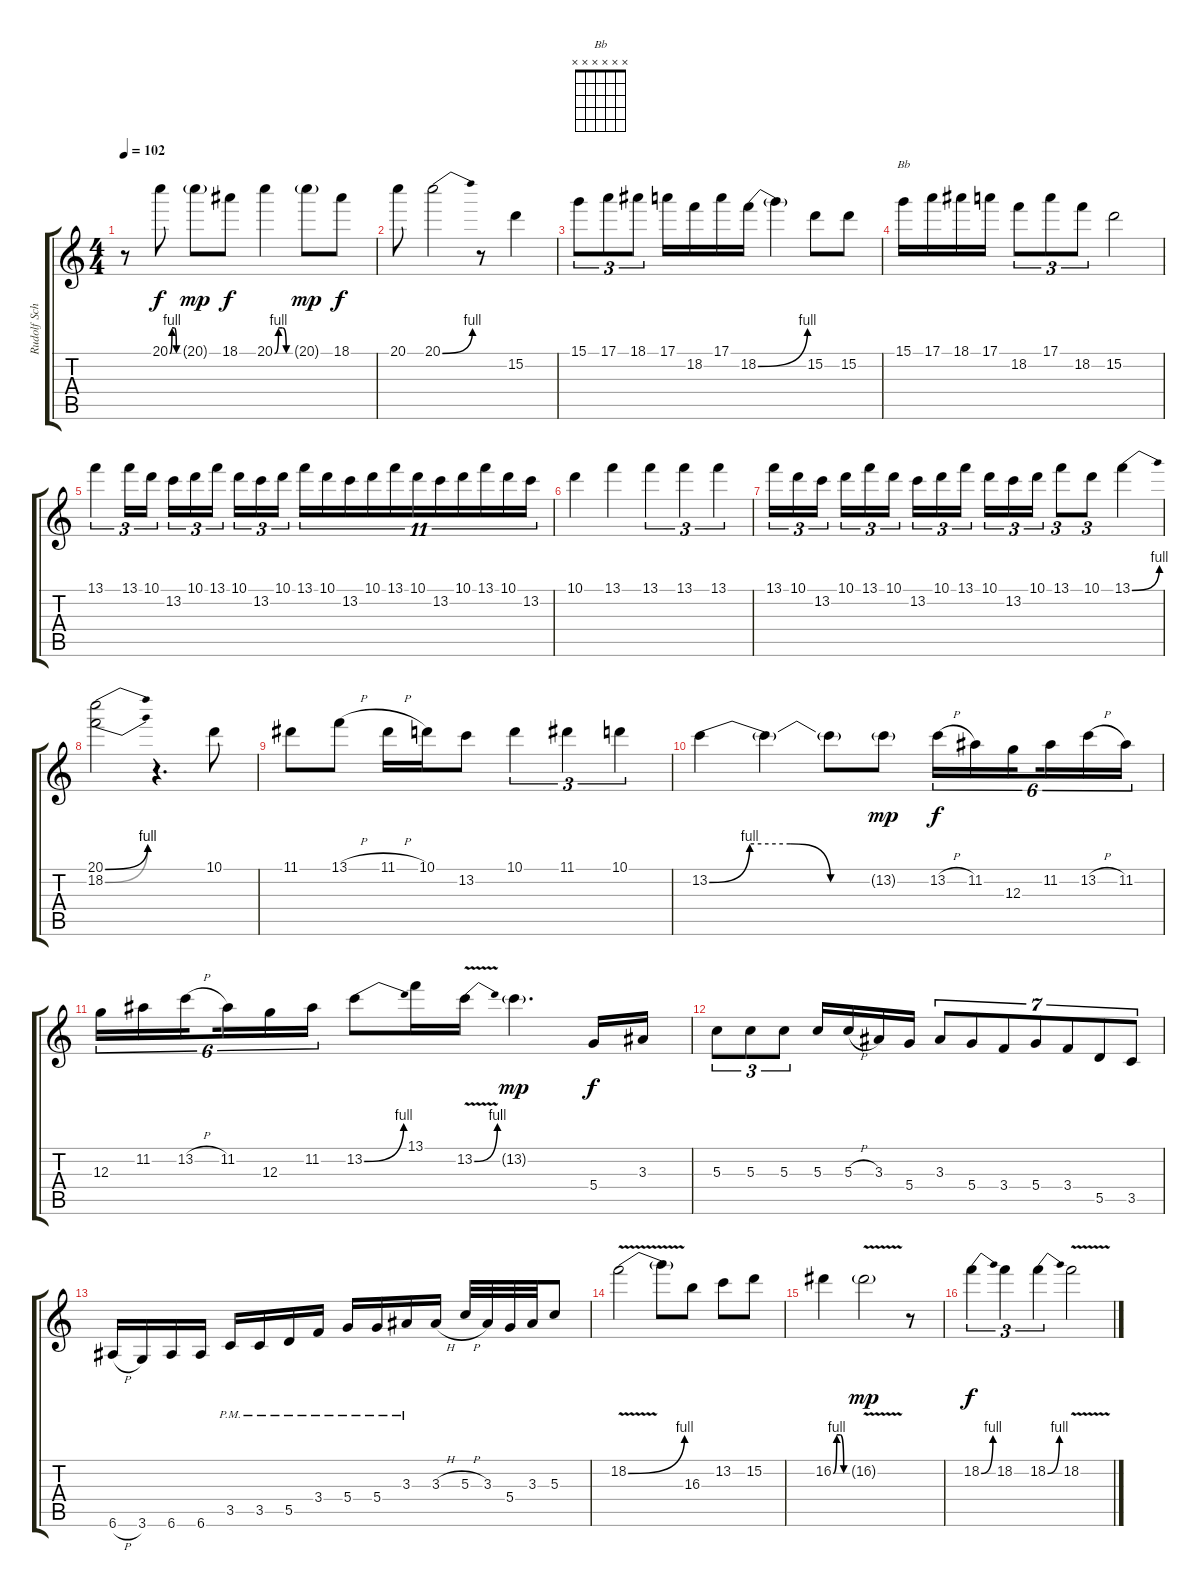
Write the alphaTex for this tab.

\track ("Rudolf Schenker" "Rudolf Sch") {instrument electricguitarclean}
\staff {score tabs}
\tuning (E4 B3 G3 D3 A2 E2) {hide}
\chord ("Bb" x x x x x x)
\ts (4 4)
\tempo 102
\clef g2
\ks c
r.8{dy f} 20.1{be (custom 0 0 15 4 30 4 45 0 60 0)}.8 20.1{g}.8{dy mp} 18.1.8{dy f} 20.1{be (custom 0 0 15 4 30 4 45 0 60 0)}.4 20.1{g}.8{dy mp} 18.1.8{dy f} |
20.1.8 20.1{be (bend 0 0 60 4)}.2 r.8 15.2.4 |
15.1.8{tu (3 2)} 17.1.8{tu (3 2)} 18.1.8{tu (3 2)} 17.1.16 18.2.16 17.1.16 18.2{be (bend 0 0 60 4)}.16 18.2{t}.4 15.2.8 15.2.8 |
15.1.16{ch "Bb"} 17.1.16 18.1.16 17.1.16 18.2.8{tu (3 2)} 17.1.8{tu (3 2)} 18.2.8{tu (3 2)} 15.2.2 |
13.1.4{tu (3 2)} 13.1.16{tu (3 2)} 10.1.16{tu (3 2)} 13.2.16{tu (3 2)} 10.1.16{tu (3 2)} 13.1.16{tu (3 2) beam splitsecondary} 10.1.16{tu (3 2)} 13.2.16{tu (3 2)} 10.1.16{tu (3 2)} 13.1.16{tu (11 8)} 10.1.16{tu (11 8)} 13.2.16{tu (11 8)} 10.1.16{tu (11 8)} 13.1.16{tu (11 8)} 10.1.16{tu (11 8)} 13.2.16{tu (11 8)} 10.1.16{tu (11 8)} 13.1.16{tu (11 8)} 10.1.16{tu (11 8)} 13.2.16{tu (11 8)} |
10.1.4 13.1.4 13.1.4{tu (3 2)} 13.1.4{tu (3 2)} 13.1.4{tu (3 2)} |
13.1.16{tu (3 2)} 10.1.16{tu (3 2)} 13.2.16{tu (3 2) beam splitsecondary} 10.1.16{tu (3 2)} 13.1.16{tu (3 2)} 10.1.16{tu (3 2)} 13.2.16{tu (3 2)} 10.1.16{tu (3 2)} 13.1.16{tu (3 2) beam splitsecondary} 10.1.16{tu (3 2)} 13.2.16{tu (3 2)} 10.1.16{tu (3 2)} 13.1.8{tu (3 2)} 10.1.8{tu (3 2)} 13.1{be (bend 0 0 60 4)}.4 |
(20.1{be (bend 0 0 60 4)} 18.2{be (bend 0 0 60 4)}).2 r.4{d} 10.1.8 |
11.1.8 13.1{h}.8 11.1{h}.16 10.1.16 13.2.8 10.1.4{tu (3 2)} 11.1.4{tu (3 2)} 10.1.4{tu (3 2)} |
13.2{be (custom 0 0 15 4 30 4 45 0 60 0)}.4 13.2{t}.4 13.2{t}.8 13.2{g}.8{dy mp} 13.2{h}.16{tu (6 4) dy f} 11.2.16{tu (6 4)} 12.3.16{tu (6 4) beam splitsecondary} 11.2.16{tu (6 4)} 13.2{h}.16{tu (6 4)} 11.2.16{tu (6 4)} |
12.3.16{tu (6 4)} 11.2.16{tu (6 4)} 13.2{h}.16{tu (6 4) beam splitsecondary} 11.2.16{tu (6 4)} 12.3.16{tu (6 4)} 11.2.16{tu (6 4)} 13.2{be (bend 0 0 60 4)}.8 13.1.16 13.2{be (bend 0 0 60 4) v}.16 13.2{g}.4{d dy mp} 5.4.16{dy f} 3.3.16 |
5.3.8{tu (3 2)} 5.3.8{tu (3 2)} 5.3.8{tu (3 2)} 5.3.16 5.3{h}.16 3.3.16 5.4.16 3.3.8{tu (7 4)} 5.4.8{tu (7 4)} 3.4.8{tu (7 4)} 5.4.8{tu (7 4)} 3.4.8{tu (7 4)} 5.5.8{tu (7 4)} 3.5.8{tu (7 4)} |
6.6{h}.16 3.6.16 6.6.16 6.6.16 3.5{pm}.16 3.5{pm}.16 5.5{pm}.16 3.4{pm}.16 5.4{pm}.16 5.4{pm}.16 3.3{pm}.16 3.3{h}.16 5.3{h}.32 3.3.32 5.4.32 3.3.32 5.3.8 |
18.2{be (bend 0 0 60 4) v}.2 18.2{t}.8 16.3.8 13.2.8 15.2.8 |
16.2{be (custom 0 0 15 4 30 4 45 0 60 0)}.4 16.2{v g}.2{dy mp} r.8 |
18.2{be (bend 0 0 60 4)}.4{tu (3 2) dy f} 18.2.4{tu (3 2)} 18.2{be (bend 0 0 60 4)}.4{tu (3 2)} 18.2{v}.2
